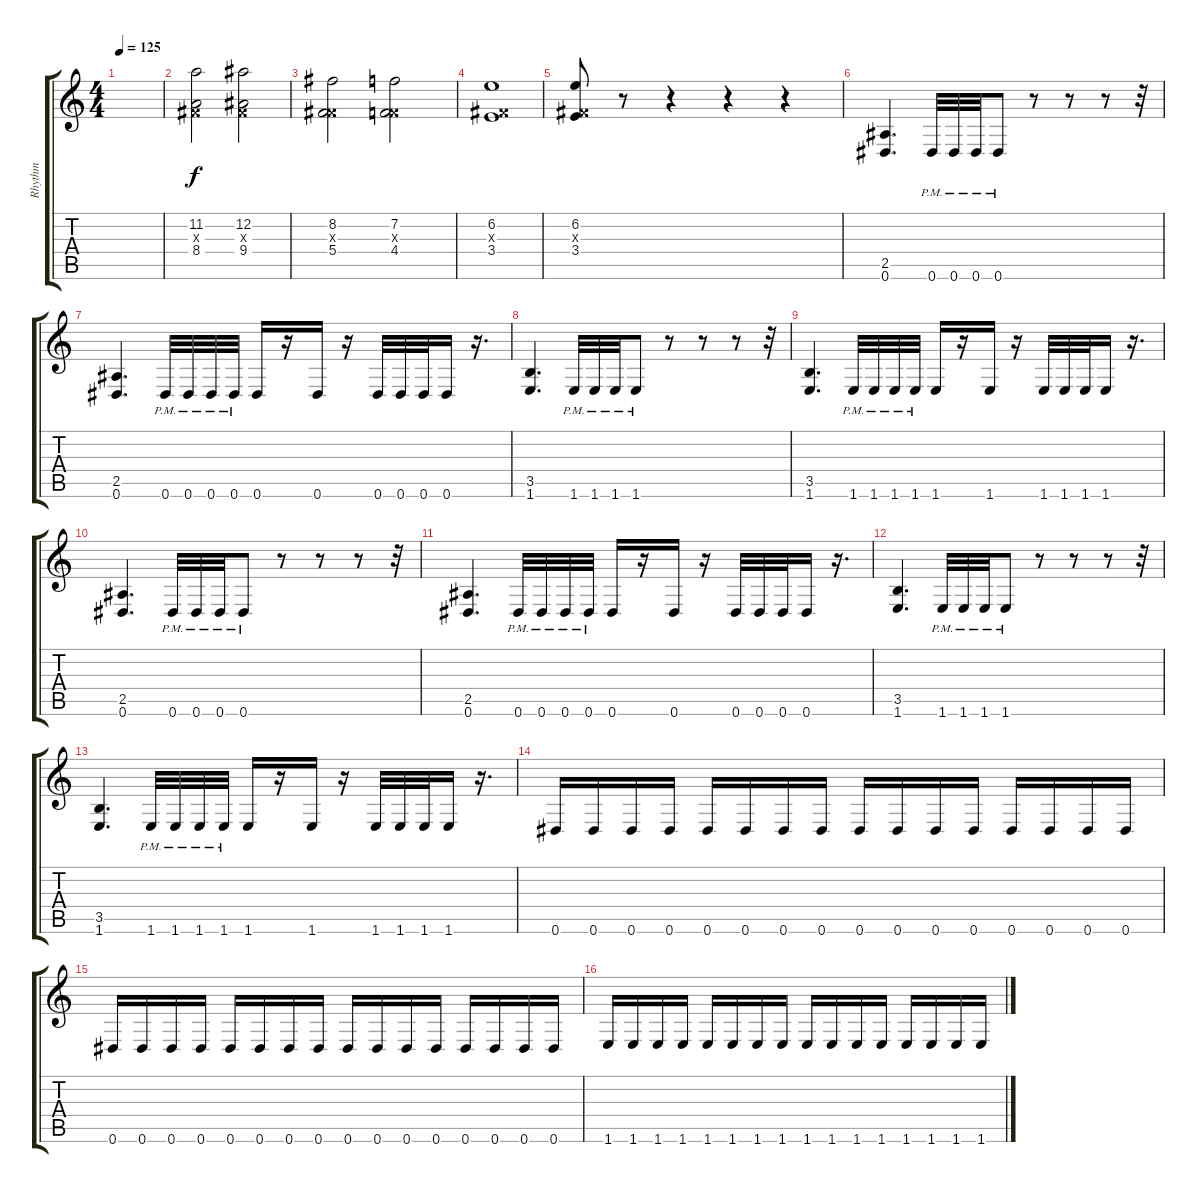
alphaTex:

\track ("Rhythm" "Rhythm") {instrument distortionguitar}
\staff {score tabs}
\tuning (Eb4 Bb3 Gb3 Db3 Ab2 Eb2) {hide}
\ts (4 4)
\tempo 125
\clef g2
\ks c
|
(11.2 0.3{x} 8.4).2 (12.2 0.3{x} 9.4).2 |
(8.2 0.3{x} 5.4).2 (7.2 0.3{x} 4.4).2 |
(6.2 0.3{x} 3.4).1 |
(6.2 0.3{x} 3.4).8 r.8 r.4 r.4 r.4 |
(2.5 0.6).4{d} 0.6{pm}.32 0.6{pm}.32 0.6{pm}.32 0.6{pm}.8 r.8 r.8 r.8 r.32 |
(2.5 0.6).4{d} 0.6{pm}.32 0.6{pm}.32 0.6{pm}.32 0.6{pm}.32 0.6.16 r.16 0.6.16 r.16 0.6.32 0.6.32 0.6.32 0.6.16 r.16{d} |
(3.5 1.6).4{d} 1.6{pm}.32 1.6{pm}.32 1.6{pm}.32 1.6{pm}.8 r.8 r.8 r.8 r.32 |
(3.5 1.6).4{d} 1.6{pm}.32 1.6{pm}.32 1.6{pm}.32 1.6{pm}.32 1.6.16 r.16 1.6.16 r.16 1.6.32 1.6.32 1.6.32 1.6.16 r.16{d} |
(2.5 0.6).4{d} 0.6{pm}.32 0.6{pm}.32 0.6{pm}.32 0.6{pm}.8 r.8 r.8 r.8 r.32 |
(2.5 0.6).4{d} 0.6{pm}.32 0.6{pm}.32 0.6{pm}.32 0.6{pm}.32 0.6.16 r.16 0.6.16 r.16 0.6.32 0.6.32 0.6.32 0.6.16 r.16{d} |
(3.5 1.6).4{d} 1.6{pm}.32 1.6{pm}.32 1.6{pm}.32 1.6{pm}.8 r.8 r.8 r.8 r.32 |
(3.5 1.6).4{d} 1.6{pm}.32 1.6{pm}.32 1.6{pm}.32 1.6{pm}.32 1.6.16 r.16 1.6.16 r.16 1.6.32 1.6.32 1.6.32 1.6.16 r.16{d} |
0.6.16 0.6.16 0.6.16 0.6.16 0.6.16 0.6.16 0.6.16 0.6.16 0.6.16 0.6.16 0.6.16 0.6.16 0.6.16 0.6.16 0.6.16 0.6.16 |
0.6.16 0.6.16 0.6.16 0.6.16 0.6.16 0.6.16 0.6.16 0.6.16 0.6.16 0.6.16 0.6.16 0.6.16 0.6.16 0.6.16 0.6.16 0.6.16 |
1.6.16 1.6.16 1.6.16 1.6.16 1.6.16 1.6.16 1.6.16 1.6.16 1.6.16 1.6.16 1.6.16 1.6.16 1.6.16 1.6.16 1.6.16 1.6.16
